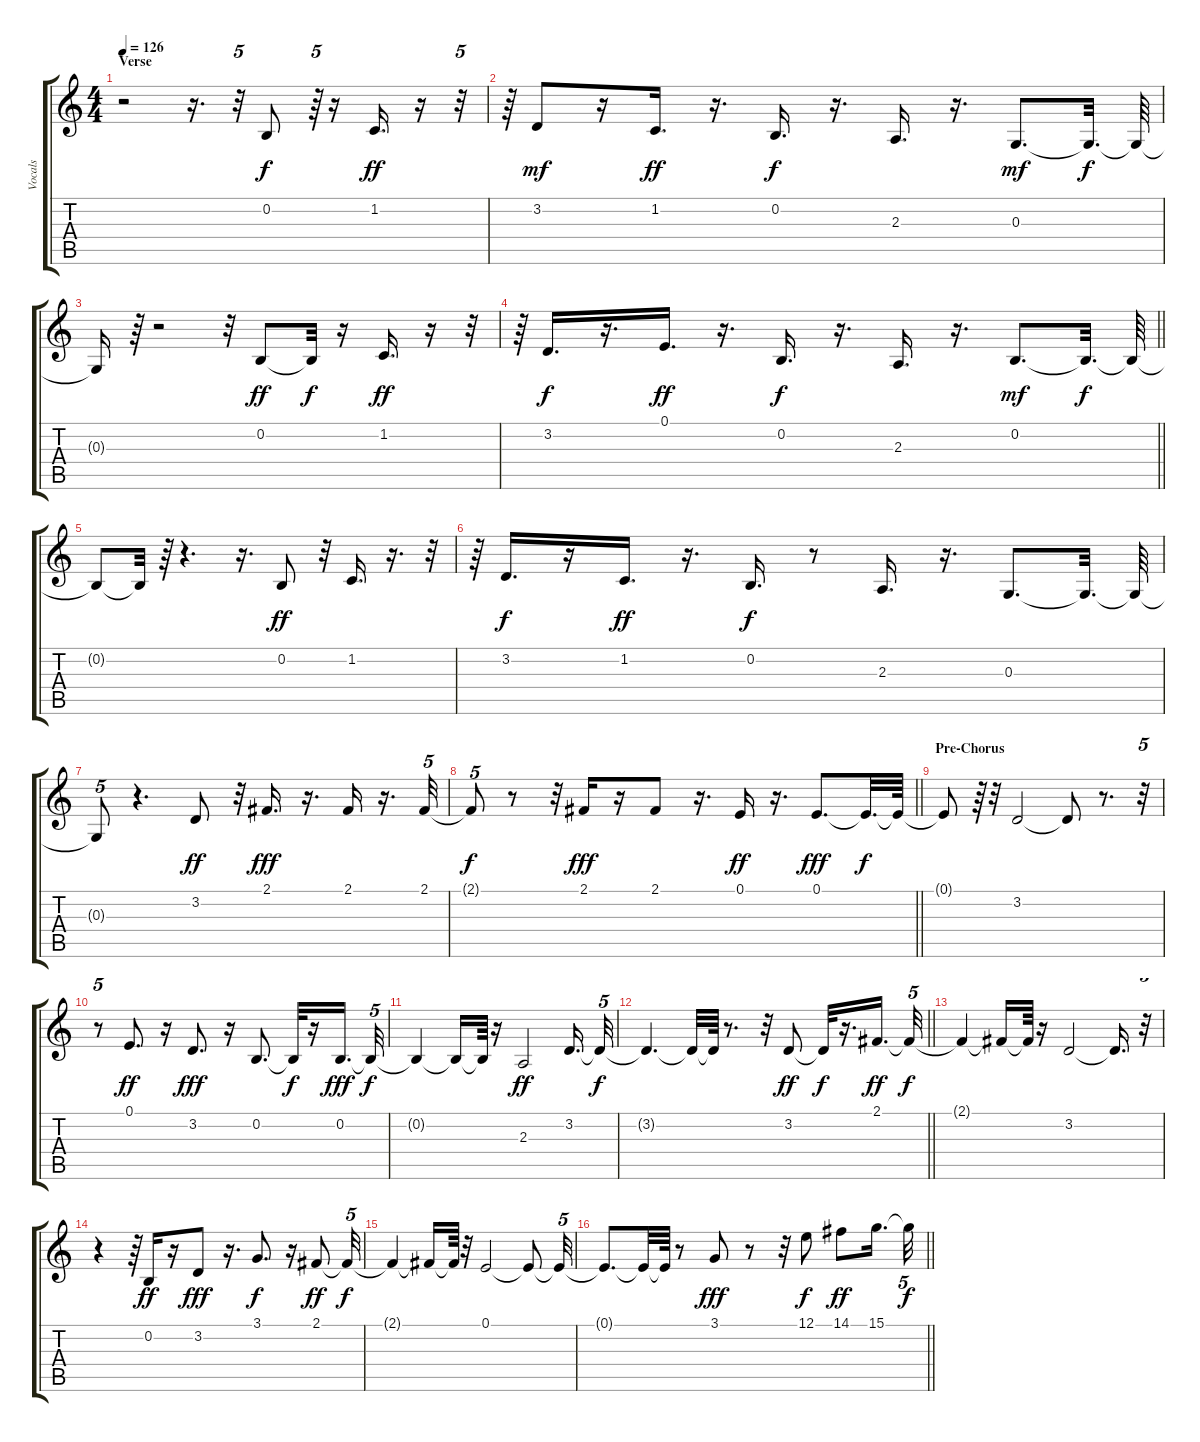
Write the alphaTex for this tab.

\track ("Vocals" "Vocals") {instrument clarinet}
\staff {score tabs}
\tuning (E4 B3 G3 D3 A2 E2) {hide}
\ts (4 4)
\section ("" "Verse")
\tempo 126
\clef g2
\ks c
r.2{dy fff} r.16{d} r.32{tu (5 4)} 0.2.8{dy f} r.64{tu (5 4)} r.16 1.2.16{d dy ff} r.16 r.32{tu (5 4)} |
r.64 3.2.8{dy mf} r.16 1.2.16{d dy ff} r.16{d} 0.2.16{d dy f} r.16{d} 2.3.16{d} r.16{d} 0.3.8{d dy mf} 0.3{t}.32{d dy f} 0.3{t}.64 |
0.3{t}.16 r.64 r.2 r.32 0.2.8{dy ff} 0.2{t}.32{dy f} r.16 1.2.16{d dy ff} r.16 r.32{tu (5 4)} |
\barLineRight lightlight
r.64 3.2.16{d dy f} r.16{d} 0.1.16{d dy ff} r.16{d} 0.2.16{d dy f} r.16{d} 2.3.16{d} r.16{d} 0.2.8{d dy mf} 0.2{t}.32{d dy f} 0.2{t}.64 |
0.2{t}.8 0.2{t}.32 r.64 r.4{d} r.16{d} 0.2.8{dy ff} r.32 1.2.16{d} r.16{d} r.32{tu (5 4)} |
r.64 3.2.16{d dy f} r.16 1.2.16{d dy ff} r.16{d} 0.2.16{d dy f} r.8 2.3.16{d} r.16{d} 0.3.8{d} 0.3{t}.32{d} 0.3{t}.64 |
0.3{t}.8{tu (5 4)} r.4{d} 3.2.8{dy ff} r.32 2.1.16{d dy fff} r.16{d} 2.1.16 r.16{d} 2.1.32{tu (5 4)} |
\barLineRight lightlight
2.1{t}.8{tu (5 4) dy f} r.8 r.32 2.1.16{dy fff} r.16 2.1.8 r.16{d} 0.1.16{dy ff} r.16{d} 0.1.8{d dy fff} 0.1{t}.32{d dy f} 0.1{t}.64 |
\section ("" "Pre-Chorus")
0.1{t}.8 r.64 r.32 3.2.2 3.2{t}.8 r.8{d} r.32{tu (5 4)} |
r.8{tu (5 4)} 0.1.8{d dy ff} r.16 3.2.8{d dy fff} r.16 0.2.8{d} 0.2{t}.32{dy f} r.16 0.2.16{d dy fff} 0.2{t}.32{tu (5 4) dy f} |
0.2{t}.4 0.2{t}.16 0.2{t}.64 r.16 2.3.2{dy ff} 3.2.16{d} 3.2{t}.32{tu (5 4) dy f} |
\barLineRight lightlight
3.2{t}.4{d} 3.2{t}.32 3.2{t}.64 r.8{d} r.32 3.2.8{dy ff} 3.2{t}.32{dy f} r.16{d} 2.1.16{d dy ff} 2.1{t}.32{tu (5 4) dy f} |
2.1{t}.4 2.1{t}.16 2.1{t}.64 r.16 3.2.2 3.2{t}.16{d} r.32{tu (5 4)} |
r.4 r.64 0.2.16{dy ff} r.16 3.2.8{dy fff} r.16{d} 3.1.8{d dy f} r.16 2.1.8{dy ff} 2.1{t}.32{tu (5 4) dy f} |
2.1{t}.4 2.1{t}.16 2.1{t}.64 r.32 0.1.2 0.1{t}.8 0.1{t}.32{tu (5 4)} |
\barLineRight lightlight
0.1{t}.8{d} 0.1{t}.32 0.1{t}.64 r.8 3.1.8{dy fff} r.8 r.32 12.1.8{dy f} 14.1.8{dy ff} 15.1.16{d} 15.1{t}.32{tu (5 4) dy f}
